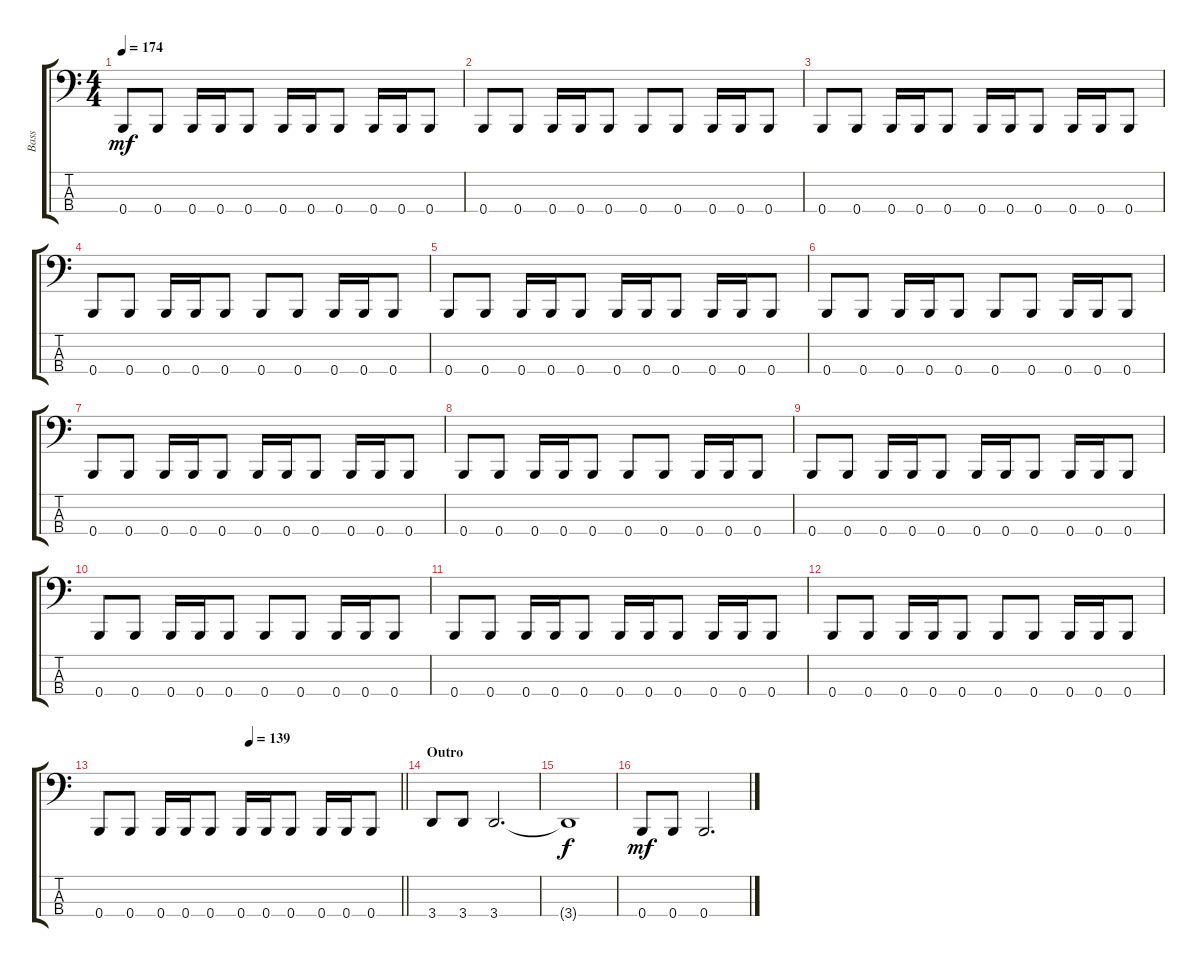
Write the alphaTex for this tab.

\track ("Bass" "Bass") {instrument electricbassfinger}
\staff {score tabs}
\tuning (E2 B1 Gb1 B0) {hide}
\ts (4 4)
\tempo 174
\clef f4
\ks c
0.4.8{dy mf} 0.4.8 0.4.16 0.4.16 0.4.8 0.4.16 0.4.16 0.4.8 0.4.16 0.4.16 0.4.8 |
0.4.8 0.4.8 0.4.16 0.4.16 0.4.8 0.4.8 0.4.8 0.4.16 0.4.16 0.4.8 |
0.4.8 0.4.8 0.4.16 0.4.16 0.4.8 0.4.16 0.4.16 0.4.8 0.4.16 0.4.16 0.4.8 |
0.4.8 0.4.8 0.4.16 0.4.16 0.4.8 0.4.8 0.4.8 0.4.16 0.4.16 0.4.8 |
0.4.8 0.4.8 0.4.16 0.4.16 0.4.8 0.4.16 0.4.16 0.4.8 0.4.16 0.4.16 0.4.8 |
0.4.8 0.4.8 0.4.16 0.4.16 0.4.8 0.4.8 0.4.8 0.4.16 0.4.16 0.4.8 |
0.4.8 0.4.8 0.4.16 0.4.16 0.4.8 0.4.16 0.4.16 0.4.8 0.4.16 0.4.16 0.4.8 |
0.4.8 0.4.8 0.4.16 0.4.16 0.4.8 0.4.8 0.4.8 0.4.16 0.4.16 0.4.8 |
0.4.8 0.4.8 0.4.16 0.4.16 0.4.8 0.4.16 0.4.16 0.4.8 0.4.16 0.4.16 0.4.8 |
0.4.8 0.4.8 0.4.16 0.4.16 0.4.8 0.4.8 0.4.8 0.4.16 0.4.16 0.4.8 |
0.4.8 0.4.8 0.4.16 0.4.16 0.4.8 0.4.16 0.4.16 0.4.8 0.4.16 0.4.16 0.4.8 |
0.4.8 0.4.8 0.4.16 0.4.16 0.4.8 0.4.8 0.4.8 0.4.16 0.4.16 0.4.8 |
\tempo (139 0.5)
\barLineRight lightlight
0.4.8 0.4.8 0.4.16 0.4.16 0.4.8 0.4.16 0.4.16 0.4.8 0.4.16 0.4.16 0.4.8 |
\section ("" "Outro")
3.4.8 3.4.8 3.4.2{d} |
3.4{t}.1{dy f} |
0.4.8{dy mf} 0.4.8 0.4.2{d}
